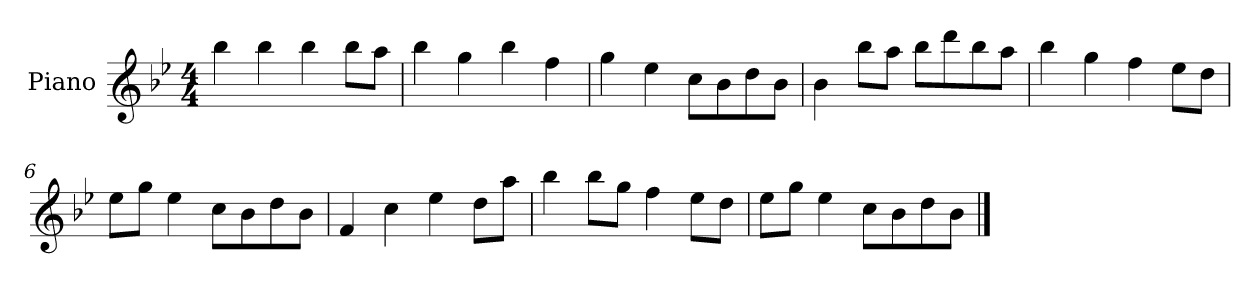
**kern
*part1
*staff1
*I"Piano
*I'P-no
*clefG2
*k[b-e-]
*M4/4
*MM90
=1
4bb-\
4bb-\
4bb-\
8bb-\L
8aa\J
=2
4bb-\
4gg\
4bb-\
4ff\
=3
4gg\
4ee-\
8cc\L
8b-\
8dd\
8b-\J
=4
4b-\
8bb-\L
8aa\J
8bb-\L
8ddd\
8bb-\
8aa\J
=5
4bb-\
4gg\
4ff\
8ee-\L
8dd\J
!!LO:LB:g=z
=6
8ee-\L
8gg\J
4ee-\
8cc\L
8b-\
8dd\
8b-\J
=7
4f/
4cc\
4ee-\
8dd\L
8aa\J
=8
4bb-\
8bb-\L
8gg\J
4ff\
8ee-\L
8dd\J
=9
8ee-\L
8gg\J
4ee-\
8cc\L
8b-\
8dd\
8b-\J
==
*-
